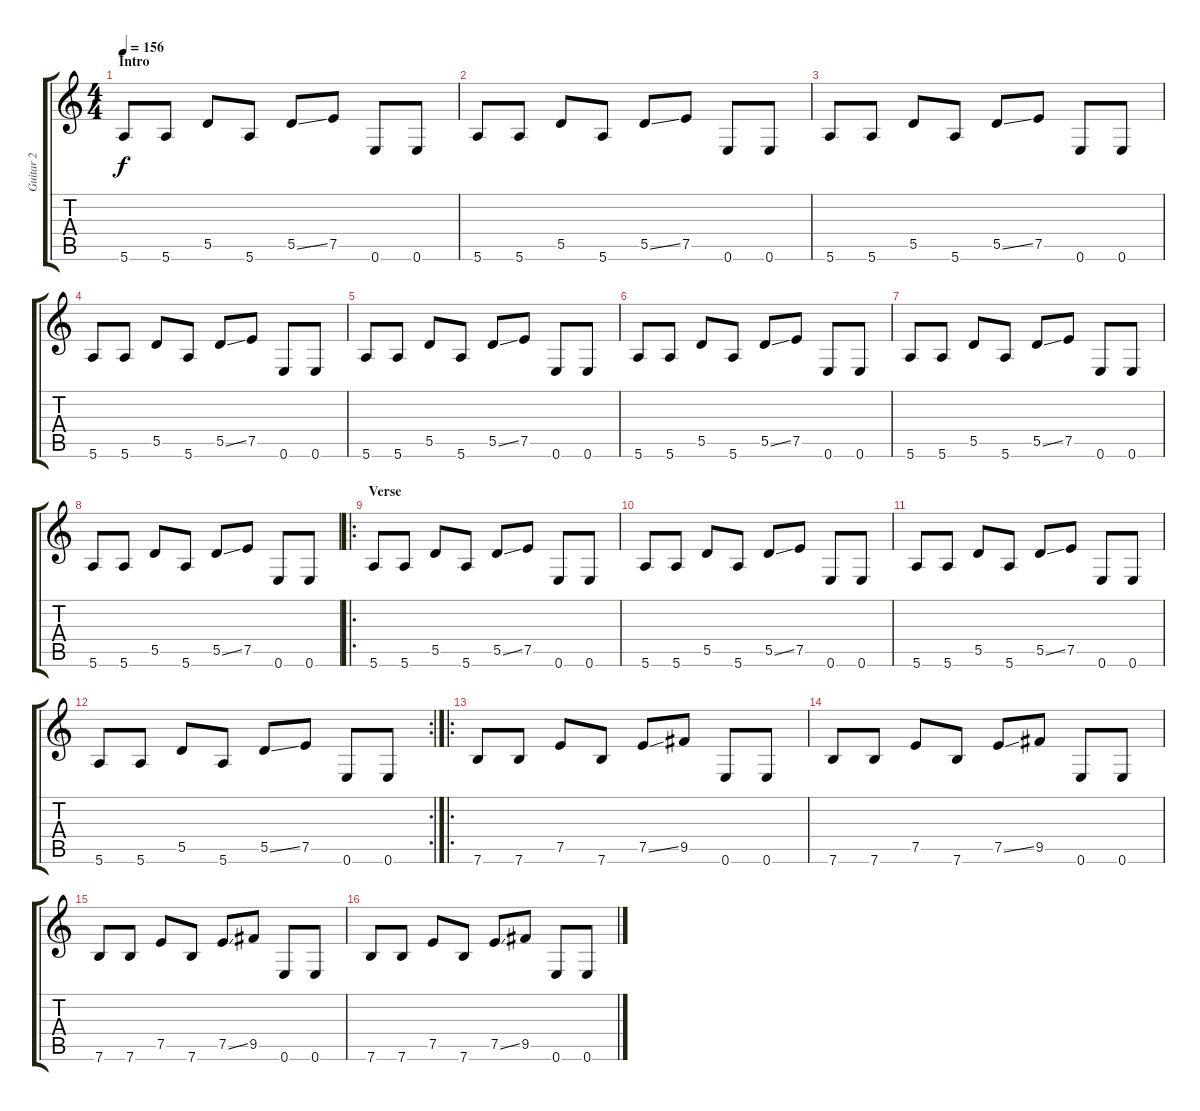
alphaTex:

\track ("Guitar 2" "Guitar 2") {instrument distortionguitar}
\staff {score tabs}
\tuning (E4 B3 G3 D3 A2 E2) {hide}
\ts (4 4)
\section ("" "Intro")
\tempo 156
\clef g2
\ks c
5.6.8{dy f instrument distortionguitar} 5.6.8 5.5.8 5.6.8 5.5{ss}.8 7.5.8 0.6.8 0.6.8 |
5.6.8 5.6.8 5.5.8 5.6.8 5.5{ss}.8 7.5.8 0.6.8 0.6.8 |
5.6.8 5.6.8 5.5.8 5.6.8 5.5{ss}.8 7.5.8 0.6.8 0.6.8 |
5.6.8 5.6.8 5.5.8 5.6.8 5.5{ss}.8 7.5.8 0.6.8 0.6.8 |
5.6.8 5.6.8 5.5.8 5.6.8 5.5{ss}.8 7.5.8 0.6.8 0.6.8 |
5.6.8 5.6.8 5.5.8 5.6.8 5.5{ss}.8 7.5.8 0.6.8 0.6.8 |
5.6.8 5.6.8 5.5.8 5.6.8 5.5{ss}.8 7.5.8 0.6.8 0.6.8 |
5.6.8 5.6.8 5.5.8 5.6.8 5.5{ss}.8 7.5.8 0.6.8 0.6.8 |
\ro
\section ("" "Verse")
5.6.8 5.6.8 5.5.8 5.6.8 5.5{ss}.8 7.5.8 0.6.8 0.6.8 |
5.6.8 5.6.8 5.5.8 5.6.8 5.5{ss}.8 7.5.8 0.6.8 0.6.8 |
5.6.8 5.6.8 5.5.8 5.6.8 5.5{ss}.8 7.5.8 0.6.8 0.6.8 |
\rc 2
5.6.8 5.6.8 5.5.8 5.6.8 5.5{ss}.8 7.5.8 0.6.8 0.6.8 |
\ro
7.6.8 7.6.8 7.5.8 7.6.8 7.5{ss}.8 9.5.8 0.6.8 0.6.8 |
7.6.8 7.6.8 7.5.8 7.6.8 7.5{ss}.8 9.5.8 0.6.8 0.6.8 |
7.6.8 7.6.8 7.5.8 7.6.8 7.5{ss}.8 9.5.8 0.6.8 0.6.8 |
7.6.8 7.6.8 7.5.8 7.6.8 7.5{ss}.8 9.5.8 0.6.8 0.6.8
